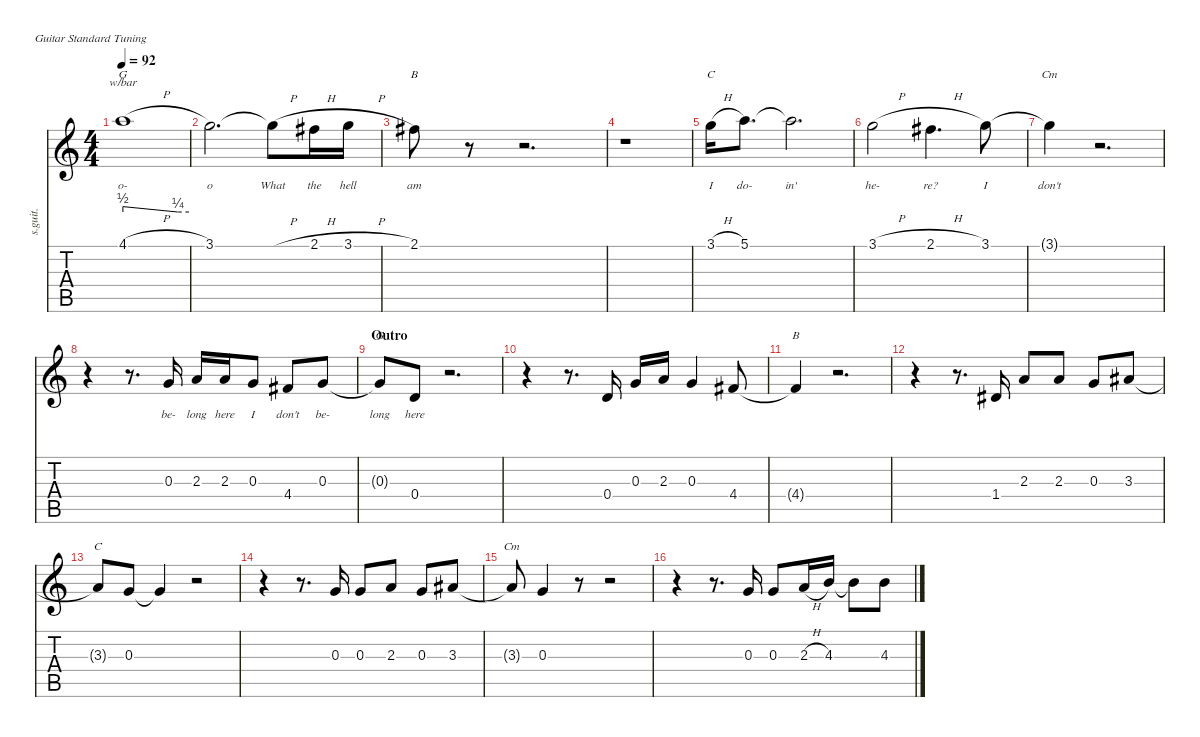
\defaultSystemsLayout 4
\hideDynamics
\bracketExtendMode nobrackets
\track ("Thom Yorke | Vocals" "s.guit.") {instrument cello}
\staff {score tabs}
\tuning (E4 B3 G3 D3 A2 E2)
\displaytranspose 12
\chord ("G" 3 1 2 2 0 x) {showdiagram false}
\chord ("B" 3 1 2 2 0 x) {showdiagram false}
\chord ("C" 3 1 2 2 0 x) {showdiagram false}
\chord ("Cm" 3 1 2 2 0 x) {showdiagram false}
\ts (4 4)
\tempo 92
\clef g2
\ks c
4.1{h t}.1{tbe (custom default 0 2 49.8 1 49.8 1 60 1) ch "G" lyrics (0 "o-") lyrics (1 "") lyrics (2 "") lyrics (3 "") lyrics (4 "") dy f} |
3.1.2{d lyrics (0 "o") lyrics (1 "") lyrics (2 "") lyrics (3 "") lyrics (4 "")} 3.1{h t}.8{lyrics (0 "What") lyrics (1 "") lyrics (2 "") lyrics (3 "") lyrics (4 "")} 2.1{h acc #}.16{lyrics (0 "the") lyrics (1 "") lyrics (2 "") lyrics (3 "") lyrics (4 "")} 3.1{h}.16{lyrics (0 "hell") lyrics (1 "") lyrics (2 "") lyrics (3 "") lyrics (4 "")} |
2.1{acc #}.8{ch "B" lyrics (0 "am") lyrics (1 "") lyrics (2 "") lyrics (3 "") lyrics (4 "")} r.8 r.2{d} |
r.1 |
3.1{h}.16{ch "C" lyrics (0 "I") lyrics (1 "") lyrics (2 "") lyrics (3 "") lyrics (4 "")} 5.1.8{d lyrics (0 "do-") lyrics (1 "") lyrics (2 "") lyrics (3 "") lyrics (4 "")} 5.1{t}.2{d lyrics (0 "in'") lyrics (1 "") lyrics (2 "") lyrics (3 "") lyrics (4 "")} |
3.1{h}.2{lyrics (0 "he-") lyrics (1 "") lyrics (2 "") lyrics (3 "") lyrics (4 "")} 2.1{h acc #}.4{d lyrics (0 "re?") lyrics (1 "") lyrics (2 "") lyrics (3 "") lyrics (4 "")} 3.1.8{lyrics (0 "I") lyrics (1 "") lyrics (2 "") lyrics (3 "") lyrics (4 "")} |
3.1{t}.4{ch "Cm" lyrics (0 "don't") lyrics (1 "") lyrics (2 "") lyrics (3 "") lyrics (4 "")} r.2{d} |
r.4 r.8{d} 0.3.16{lyrics (0 "be-") lyrics (1 "") lyrics (2 "") lyrics (3 "") lyrics (4 "")} 2.3.16{lyrics (0 "long") lyrics (1 "") lyrics (2 "") lyrics (3 "") lyrics (4 "")} 2.3.16{lyrics (0 "here") lyrics (1 "") lyrics (2 "") lyrics (3 "") lyrics (4 "")} 0.3.8{lyrics (0 "I") lyrics (1 "") lyrics (2 "") lyrics (3 "") lyrics (4 "")} 4.4{acc #}.8{lyrics (0 "don't") lyrics (1 "") lyrics (2 "") lyrics (3 "") lyrics (4 "")} 0.3.8{lyrics (0 "be-") lyrics (1 "") lyrics (2 "") lyrics (3 "") lyrics (4 "")} |
\section ("" "Outro")
0.3{t}.8{ch "G" lyrics (0 "long") lyrics (1 "") lyrics (2 "") lyrics (3 "") lyrics (4 "")} 0.4.8{lyrics (0 "here") lyrics (1 "") lyrics (2 "") lyrics (3 "") lyrics (4 "")} r.2{d} |
r.4 r.8{d} 0.4.16 0.3.16 2.3.16 0.3.4 4.4{acc #}.8 |
4.4{t acc #}.4{ch "B"} r.2{d} |
r.4 r.8{d} 1.4{acc #}.16 2.3.8 2.3.8 0.3.8 3.3{acc #}.8 |
3.3{t acc #}.8{ch "C"} 0.3.8 0.3{t}.4 r.2 |
r.4 r.8{d} 0.3.16 0.3.8 2.3.8 0.3.8 3.3{acc #}.8 |
3.3{t acc #}.8{ch "Cm"} 0.3.4 r.8 r.2 |
r.4 r.8{d} 0.3.16 0.3.8 2.3{h}.16 4.3.16 4.3{t}.8 4.3.8
